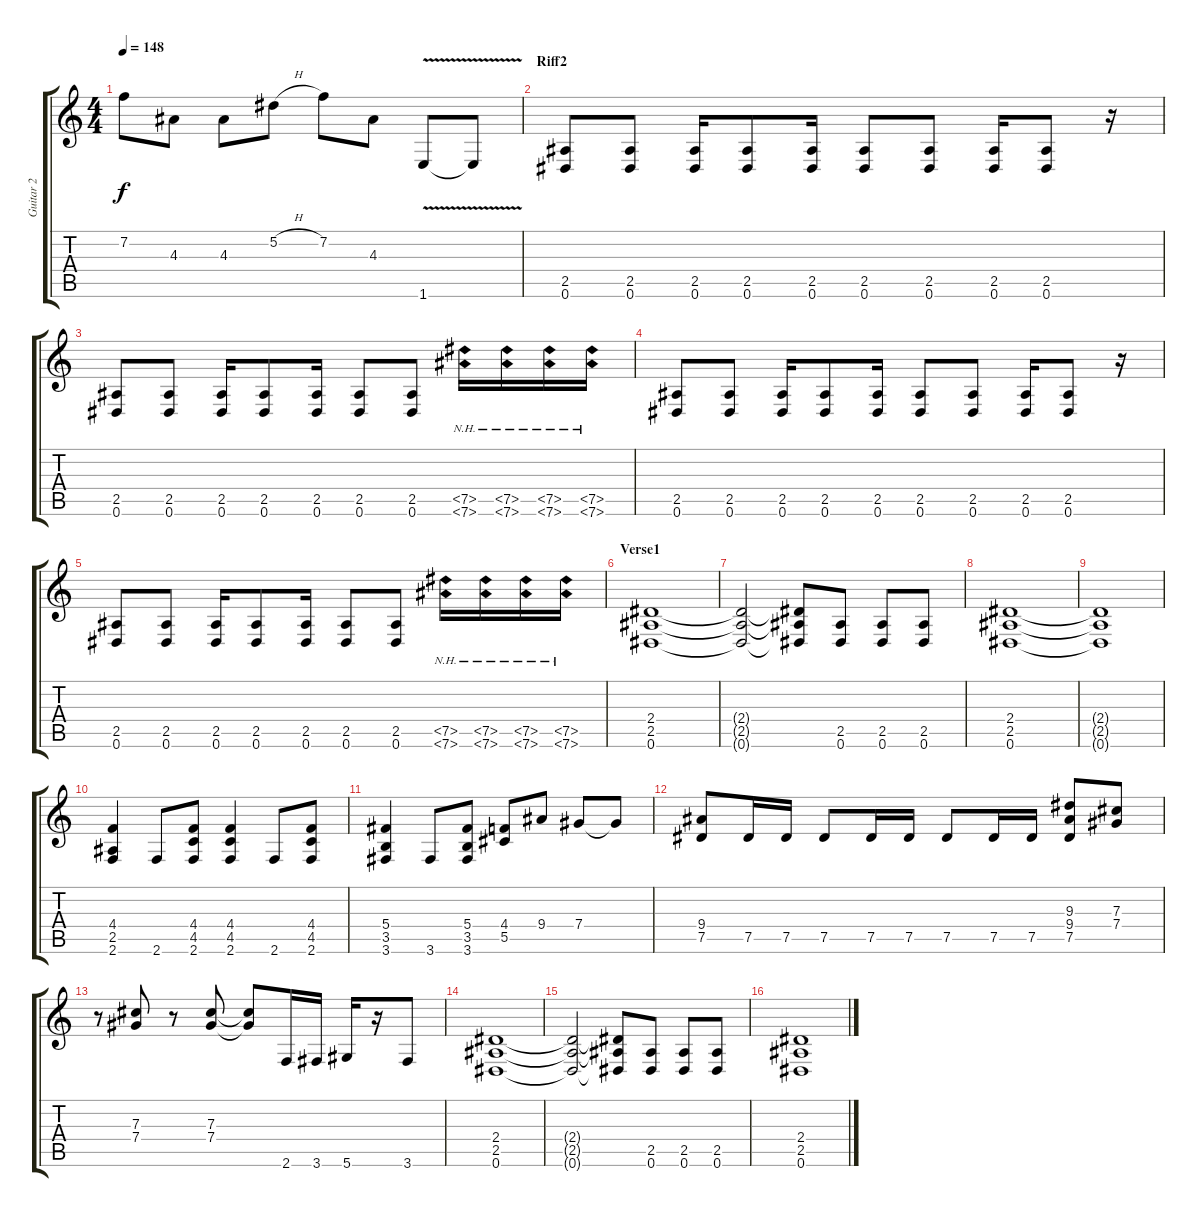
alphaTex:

\track ("Guitar 2" "Guitar 2") {instrument distortionguitar}
\staff {score tabs}
\tuning (Eb4 Bb3 Gb3 Db3 Ab2 Eb2) {hide}
\ts (4 4)
\tempo 148
\clef g2
\ks c
7.2.8{dy f} 4.3.8 4.3.8 5.2{h}.8 7.2.8 4.3.8 1.6{v}.8 1.6{t}.8 |
\section ("" "Riff2")
(2.5 0.6).8 (2.5 0.6).8 (2.5 0.6).16 (2.5 0.6).8 (2.5 0.6).16 (2.5 0.6).8 (2.5 0.6).8 (2.5 0.6).16 (2.5 0.6).8 r.16 |
(2.5 0.6).8 (2.5 0.6).8 (2.5 0.6).16 (2.5 0.6).8 (2.5 0.6).16 (2.5 0.6).8 (2.5 0.6).8 (7.5{nh} 7.6{nh}).16 (7.5{nh} 7.6{nh}).16 (7.5{nh} 7.6{nh}).16 (7.5{nh} 7.6{nh}).16 |
(2.5 0.6).8 (2.5 0.6).8 (2.5 0.6).16 (2.5 0.6).8 (2.5 0.6).16 (2.5 0.6).8 (2.5 0.6).8 (2.5 0.6).16 (2.5 0.6).8 r.16 |
(2.5 0.6).8 (2.5 0.6).8 (2.5 0.6).16 (2.5 0.6).8 (2.5 0.6).16 (2.5 0.6).8 (2.5 0.6).8 (7.5{nh} 7.6{nh}).16 (7.5{nh} 7.6{nh}).16 (7.5{nh} 7.6{nh}).16 (7.5{nh} 7.6{nh}).16 |
\section ("" "Verse1")
(2.4 2.5 0.6).1 |
(2.4{t} 2.5{t} 0.6{t}).2 (2.4{t} 2.5{t} 0.6{t}).8 (2.5 0.6).8 (2.5 0.6).8 (2.5 0.6).8 |
(2.4 2.5 0.6).1 |
(2.4{t} 2.5{t} 0.6{t}).1 |
(4.4 2.5 2.6).4 2.6.8 (4.4 4.5 2.6).8 (4.4 4.5 2.6).4 2.6.8 (4.4 4.5 2.6).8 |
(5.4 3.5 3.6).4 3.6.8 (5.4 3.5 3.6).8 (4.4 5.5).8 9.4.8 7.4.8 7.4{t}.8 |
(9.4 7.5).8 7.5.16 7.5.16 7.5.8 7.5.16 7.5.16 7.5.8 7.5.16 7.5.16 (9.3 9.4 7.5).8 (7.3 7.4).8 |
r.8 (7.3 7.4).8 r.8 (7.3 7.4).8 (7.3{t} 7.4{t}).8 2.6.16 3.6.16 5.6.16 r.16 3.6.8 |
(2.4 2.5 0.6).1 |
(2.4{t} 2.5{t} 0.6{t}).2 (2.4{t} 2.5{t} 0.6{t}).8 (2.5 0.6).8 (2.5 0.6).8 (2.5 0.6).8 |
(2.4 2.5 0.6).1
